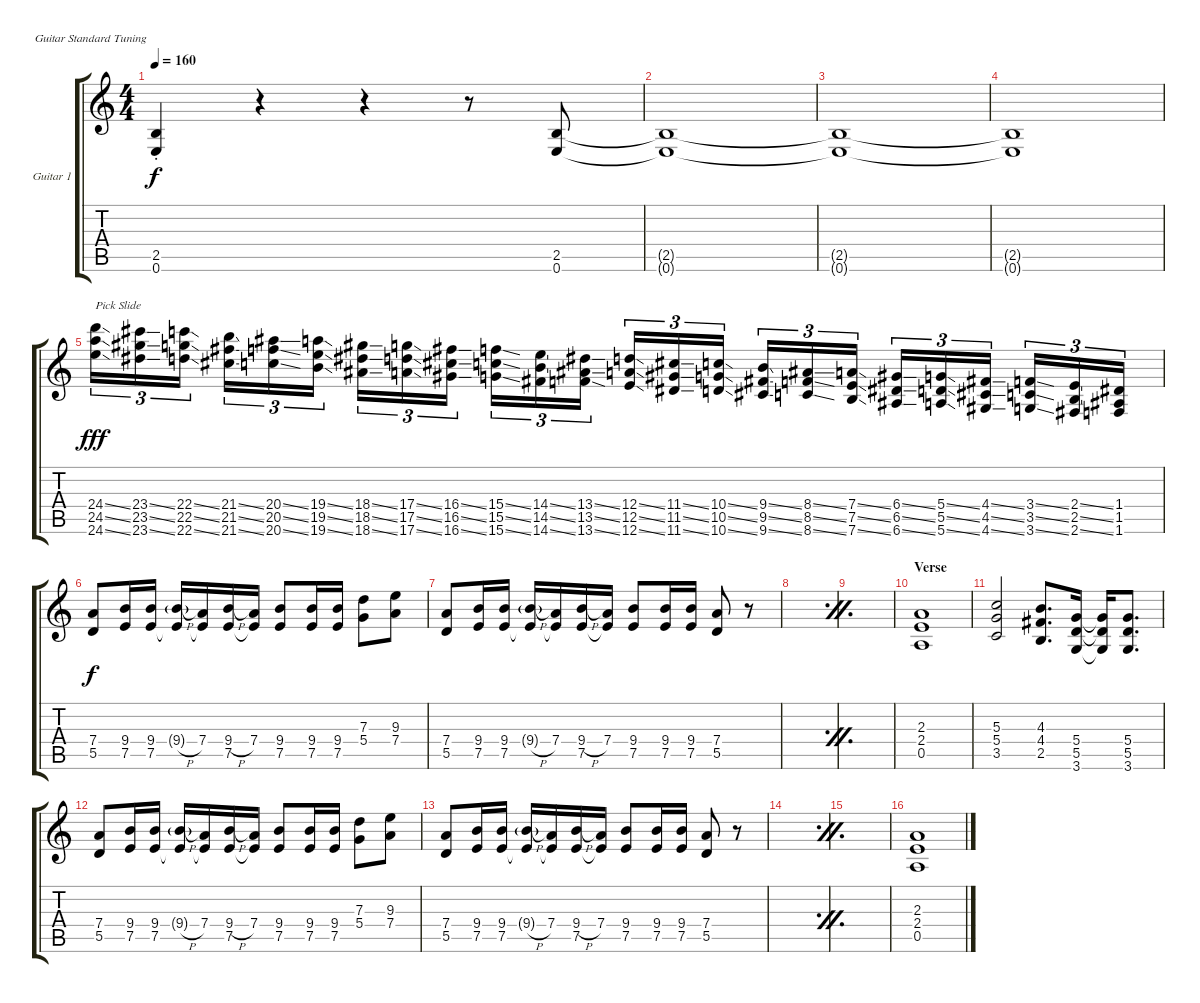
\bracketExtendMode groupsimilarinstruments
\firstSystemTrackNameOrientation horizontal
\otherSystemsTrackNameOrientation horizontal
\track ("Guitar 1" "Guitar 1") {instrument overdrivenguitar}
\staff {score tabs}
\tuning (E4 B3 G3 D3 A2 E2)
\ts (4 4)
\tempo 160
\clef g2
\ks c
(2.5{st} 0.6{st}).4{dy f} r.4 r.4 r.8 (2.5 0.6).8 |
(2.5{t} 0.6{t}).1 |
(2.5{t} 0.6{t}).1 |
(2.5{t} 0.6{t}).1 |
(24.4{ss} 24.5{ss} 24.6{ss}).16{tu (3 2) txt "Pick Slide" dy fff} (23.4{ss} 23.5{ss} 23.6{ss}).16{tu (3 2)} (22.4{ss} 22.5{ss} 22.6{ss}).16{tu (3 2)} (21.4{ss} 21.5{ss} 21.6{ss}).16{tu (3 2)} (20.4{ss} 20.5{ss} 20.6{ss}).16{tu (3 2)} (19.4{ss} 19.5{ss} 19.6{ss}).16{tu (3 2)} (18.4{ss} 18.5{ss} 18.6{ss}).16{tu (3 2)} (17.4{ss} 17.5{ss} 17.6{ss}).16{tu (3 2)} (16.4{ss} 16.5{ss} 16.6{ss}).16{tu (3 2)} (15.4{ss} 15.5{ss} 15.6{ss}).16{tu (3 2)} (14.4{ss} 14.5{ss} 14.6{ss}).16{tu (3 2)} (13.4{ss} 13.5{ss} 13.6{ss}).16{tu (3 2)} (12.4{ss} 12.5{ss} 12.6{ss}).16{tu (3 2)} (11.4{ss} 11.5{ss} 11.6{ss}).16{tu (3 2)} (10.4{ss} 10.5{ss} 10.6{ss}).16{tu (3 2)} (9.4{ss} 9.5{ss} 9.6{ss}).16{tu (3 2)} (8.4{ss} 8.5{ss} 8.6{ss}).16{tu (3 2)} (7.4{ss} 7.5{ss} 7.6{ss}).16{tu (3 2)} (6.4{ss} 6.5{ss} 6.6{ss}).16{tu (3 2)} (5.4{ss} 5.5{ss} 5.6{ss}).16{tu (3 2)} (4.4{ss} 4.5{ss} 4.6{ss}).16{tu (3 2)} (3.4{ss} 3.5{ss} 3.6{ss}).16{tu (3 2)} (2.4{ss} 2.5{ss} 2.6{ss}).16{tu (3 2)} (1.4 1.5 1.6).16{tu (3 2)} |
(7.4 5.5).8{dy f} (9.4 7.5).16 (9.4 7.5).16 (9.4{h g} 7.5{t}).16 (7.4 7.5{t}).16 (9.4{h} 7.5).16 (7.4 7.5{t}).16 (9.4 7.5).8 (9.4 7.5).16 (9.4 7.5).16 (7.3 5.4).8 (9.3 7.4).8 |
(7.4 5.5).8 (9.4 7.5).16 (9.4 7.5).16 (9.4{h g} 7.5{t}).16 (7.4 7.5{t}).16 (9.4{h} 7.5).16 (7.4 7.5{t}).16 (9.4 7.5).8 (9.4 7.5).16 (9.4 7.5).16 (7.4 5.5).8 r.8 |
\simile firstofdouble
|
\simile secondofdouble
|
\section ("" "Verse")
\simile none
(2.3 2.4 0.5).1 |
(5.3 5.4 3.5).2 (4.3 4.4 2.5).8{d} (5.4 5.5 3.6).16 (5.4{t} 5.5{t} 3.6{t}).16 (5.4 5.5 3.6).8{d} |
(7.4 5.5).8 (9.4 7.5).16 (9.4 7.5).16 (9.4{h g} 7.5{t}).16 (7.4 7.5{t}).16 (9.4{h} 7.5).16 (7.4 7.5{t}).16 (9.4 7.5).8 (9.4 7.5).16 (9.4 7.5).16 (7.3 5.4).8 (9.3 7.4).8 |
(7.4 5.5).8 (9.4 7.5).16 (9.4 7.5).16 (9.4{h g} 7.5{t}).16 (7.4 7.5{t}).16 (9.4{h} 7.5).16 (7.4 7.5{t}).16 (9.4 7.5).8 (9.4 7.5).16 (9.4 7.5).16 (7.4 5.5).8 r.8 |
\simile firstofdouble
|
\simile secondofdouble
|
\simile none
(2.3 2.4 0.5).1
